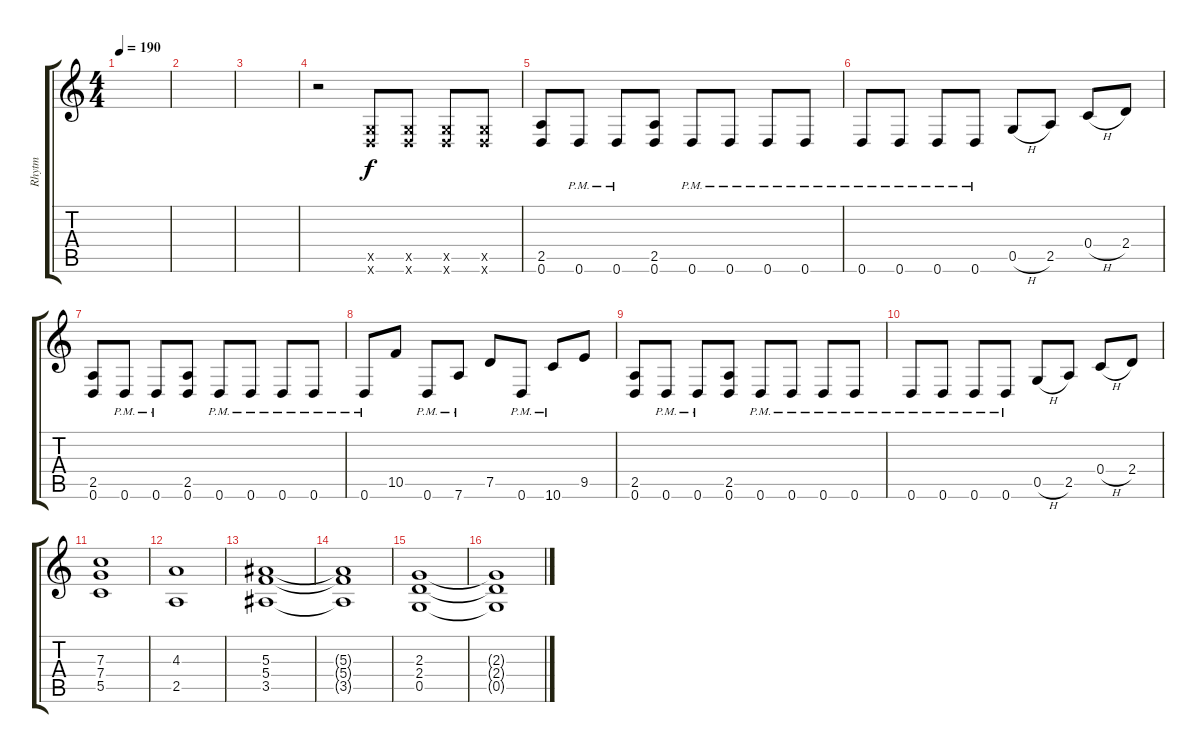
\track ("Rhytm" "Rhytm") {instrument distortionguitar}
\staff {score tabs}
\tuning (D4 A3 F3 C3 G2 D2) {hide}
\ts (4 4)
\tempo 190
\clef g2
\ks c
|
|
|
r.2 (0.5{x} 0.6{x}).8 (0.5{x} 0.6{x}).8 (0.5{x} 0.6{x}).8 (0.5{x} 0.6{x}).8 |
(2.5 0.6).8 0.6{pm}.8 0.6{pm}.8 (2.5 0.6).8 0.6{pm}.8 0.6{pm}.8 0.6{pm}.8 0.6{pm}.8 |
0.6{pm}.8 0.6{pm}.8 0.6{pm}.8 0.6{pm}.8 0.5{h}.8 2.5.8 0.4{h}.8 2.4.8 |
(2.5 0.6).8 0.6{pm}.8 0.6{pm}.8 (2.5 0.6).8 0.6{pm}.8 0.6{pm}.8 0.6{pm}.8 0.6{pm}.8 |
0.6{pm}.8 10.5.8 0.6{pm}.8 7.6{pm}.8 7.5.8 0.6{pm}.8 10.6{pm}.8 9.5.8 |
(2.5 0.6).8 0.6{pm}.8 0.6{pm}.8 (2.5 0.6).8 0.6{pm}.8 0.6{pm}.8 0.6{pm}.8 0.6{pm}.8 |
0.6{pm}.8 0.6{pm}.8 0.6{pm}.8 0.6{pm}.8 0.5{h}.8 2.5.8 0.4{h}.8 2.4.8 |
(7.3 7.4 5.5).1 |
(4.3 2.5).1 |
(5.3 5.4 3.5).1 |
(5.3{t} 5.4{t} 3.5{t}).1 |
(2.3 2.4 0.5).1 |
(2.3{t} 2.4{t} 0.5{t}).1
